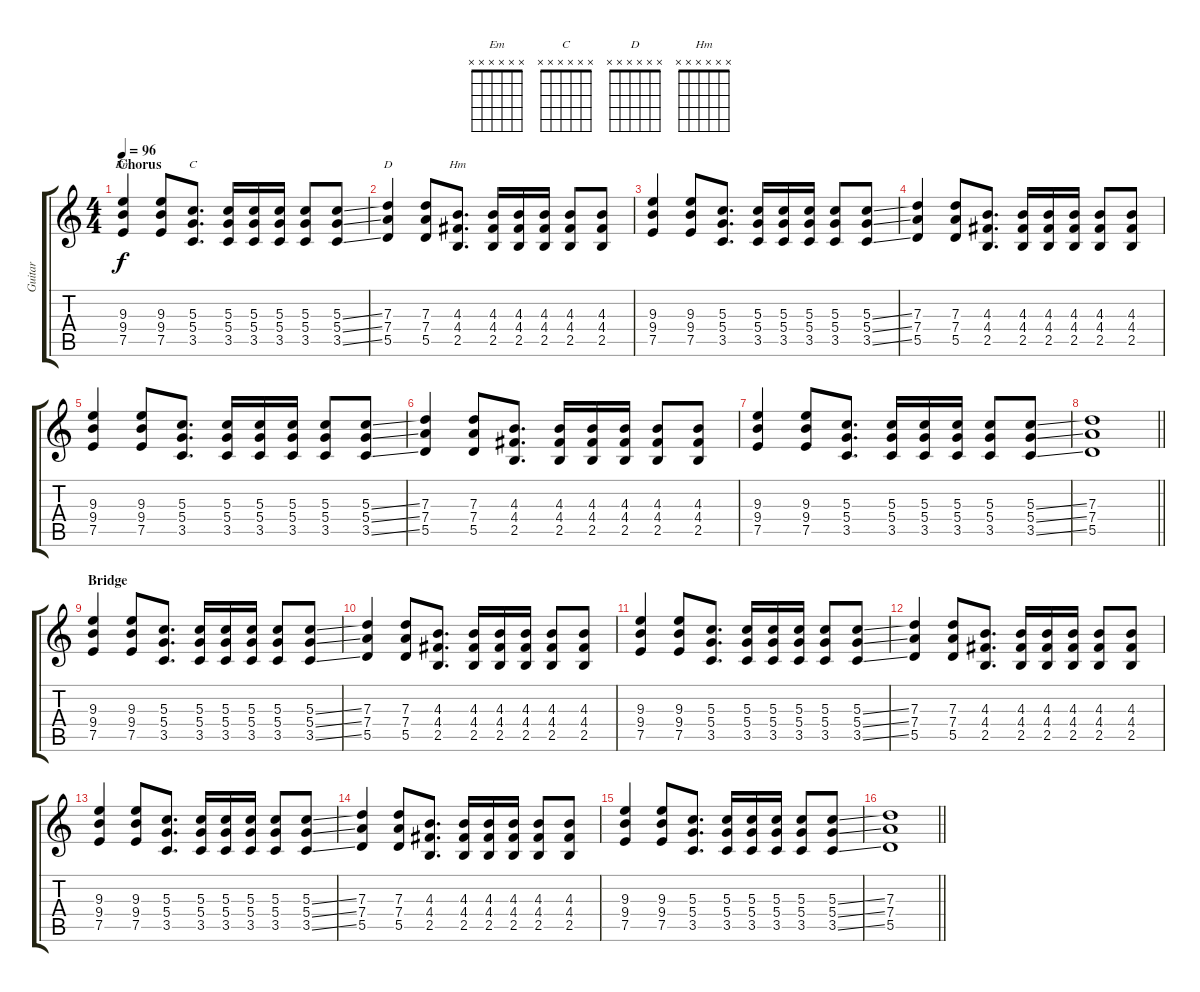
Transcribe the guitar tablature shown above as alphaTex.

\track ("Guitar" "Guitar") {instrument distortionguitar}
\staff {score tabs}
\tuning (E4 B3 G3 D3 A2 E2) {hide}
\chord ("Em" x x x x x x)
\chord ("C" x x x x x x)
\chord ("D" x x x x x x)
\chord ("Hm" x x x x x x)
\ts (4 4)
\section ("" "Chorus")
\tempo 96
\clef g2
\ks c
(9.3 9.4 7.5).4{ch "Em" dy f} (9.3 9.4 7.5).8 (5.3 5.4 3.5).8{d ch "C"} (5.3 5.4 3.5).16 (5.3 5.4 3.5).16 (5.3 5.4 3.5).16 (5.3 5.4 3.5).8 (5.3{ss} 5.4{ss} 3.5{ss}).8 |
(7.3 7.4 5.5).4{ch "D"} (7.3 7.4 5.5).8 (4.3 4.4 2.5).8{d ch "Hm"} (4.3 4.4 2.5).16 (4.3 4.4 2.5).16 (4.3 4.4 2.5).16 (4.3 4.4 2.5).8 (4.3 4.4 2.5).8 |
(9.3 9.4 7.5).4 (9.3 9.4 7.5).8 (5.3 5.4 3.5).8{d} (5.3 5.4 3.5).16 (5.3 5.4 3.5).16 (5.3 5.4 3.5).16 (5.3 5.4 3.5).8 (5.3{ss} 5.4{ss} 3.5{ss}).8 |
(7.3 7.4 5.5).4 (7.3 7.4 5.5).8 (4.3 4.4 2.5).8{d} (4.3 4.4 2.5).16 (4.3 4.4 2.5).16 (4.3 4.4 2.5).16 (4.3 4.4 2.5).8 (4.3 4.4 2.5).8 |
(9.3 9.4 7.5).4 (9.3 9.4 7.5).8 (5.3 5.4 3.5).8{d} (5.3 5.4 3.5).16 (5.3 5.4 3.5).16 (5.3 5.4 3.5).16 (5.3 5.4 3.5).8 (5.3{ss} 5.4{ss} 3.5{ss}).8 |
(7.3 7.4 5.5).4 (7.3 7.4 5.5).8 (4.3 4.4 2.5).8{d} (4.3 4.4 2.5).16 (4.3 4.4 2.5).16 (4.3 4.4 2.5).16 (4.3 4.4 2.5).8 (4.3 4.4 2.5).8 |
(9.3 9.4 7.5).4 (9.3 9.4 7.5).8 (5.3 5.4 3.5).8{d} (5.3 5.4 3.5).16 (5.3 5.4 3.5).16 (5.3 5.4 3.5).16 (5.3 5.4 3.5).8 (5.3{ss} 5.4{ss} 3.5{ss}).8 |
\barLineRight lightlight
(7.3 7.4 5.5).1 |
\section ("" "Bridge")
(9.3 9.4 7.5).4 (9.3 9.4 7.5).8 (5.3 5.4 3.5).8{d} (5.3 5.4 3.5).16 (5.3 5.4 3.5).16 (5.3 5.4 3.5).16 (5.3 5.4 3.5).8 (5.3{ss} 5.4{ss} 3.5{ss}).8 |
(7.3 7.4 5.5).4 (7.3 7.4 5.5).8 (4.3 4.4 2.5).8{d} (4.3 4.4 2.5).16 (4.3 4.4 2.5).16 (4.3 4.4 2.5).16 (4.3 4.4 2.5).8 (4.3 4.4 2.5).8 |
(9.3 9.4 7.5).4 (9.3 9.4 7.5).8 (5.3 5.4 3.5).8{d} (5.3 5.4 3.5).16 (5.3 5.4 3.5).16 (5.3 5.4 3.5).16 (5.3 5.4 3.5).8 (5.3{ss} 5.4{ss} 3.5{ss}).8 |
(7.3 7.4 5.5).4 (7.3 7.4 5.5).8 (4.3 4.4 2.5).8{d} (4.3 4.4 2.5).16 (4.3 4.4 2.5).16 (4.3 4.4 2.5).16 (4.3 4.4 2.5).8 (4.3 4.4 2.5).8 |
(9.3 9.4 7.5).4 (9.3 9.4 7.5).8 (5.3 5.4 3.5).8{d} (5.3 5.4 3.5).16 (5.3 5.4 3.5).16 (5.3 5.4 3.5).16 (5.3 5.4 3.5).8 (5.3{ss} 5.4{ss} 3.5{ss}).8 |
(7.3 7.4 5.5).4 (7.3 7.4 5.5).8 (4.3 4.4 2.5).8{d} (4.3 4.4 2.5).16 (4.3 4.4 2.5).16 (4.3 4.4 2.5).16 (4.3 4.4 2.5).8 (4.3 4.4 2.5).8 |
(9.3 9.4 7.5).4 (9.3 9.4 7.5).8 (5.3 5.4 3.5).8{d} (5.3 5.4 3.5).16 (5.3 5.4 3.5).16 (5.3 5.4 3.5).16 (5.3 5.4 3.5).8 (5.3{ss} 5.4{ss} 3.5{ss}).8 |
\barLineRight lightlight
(7.3 7.4 5.5).1
